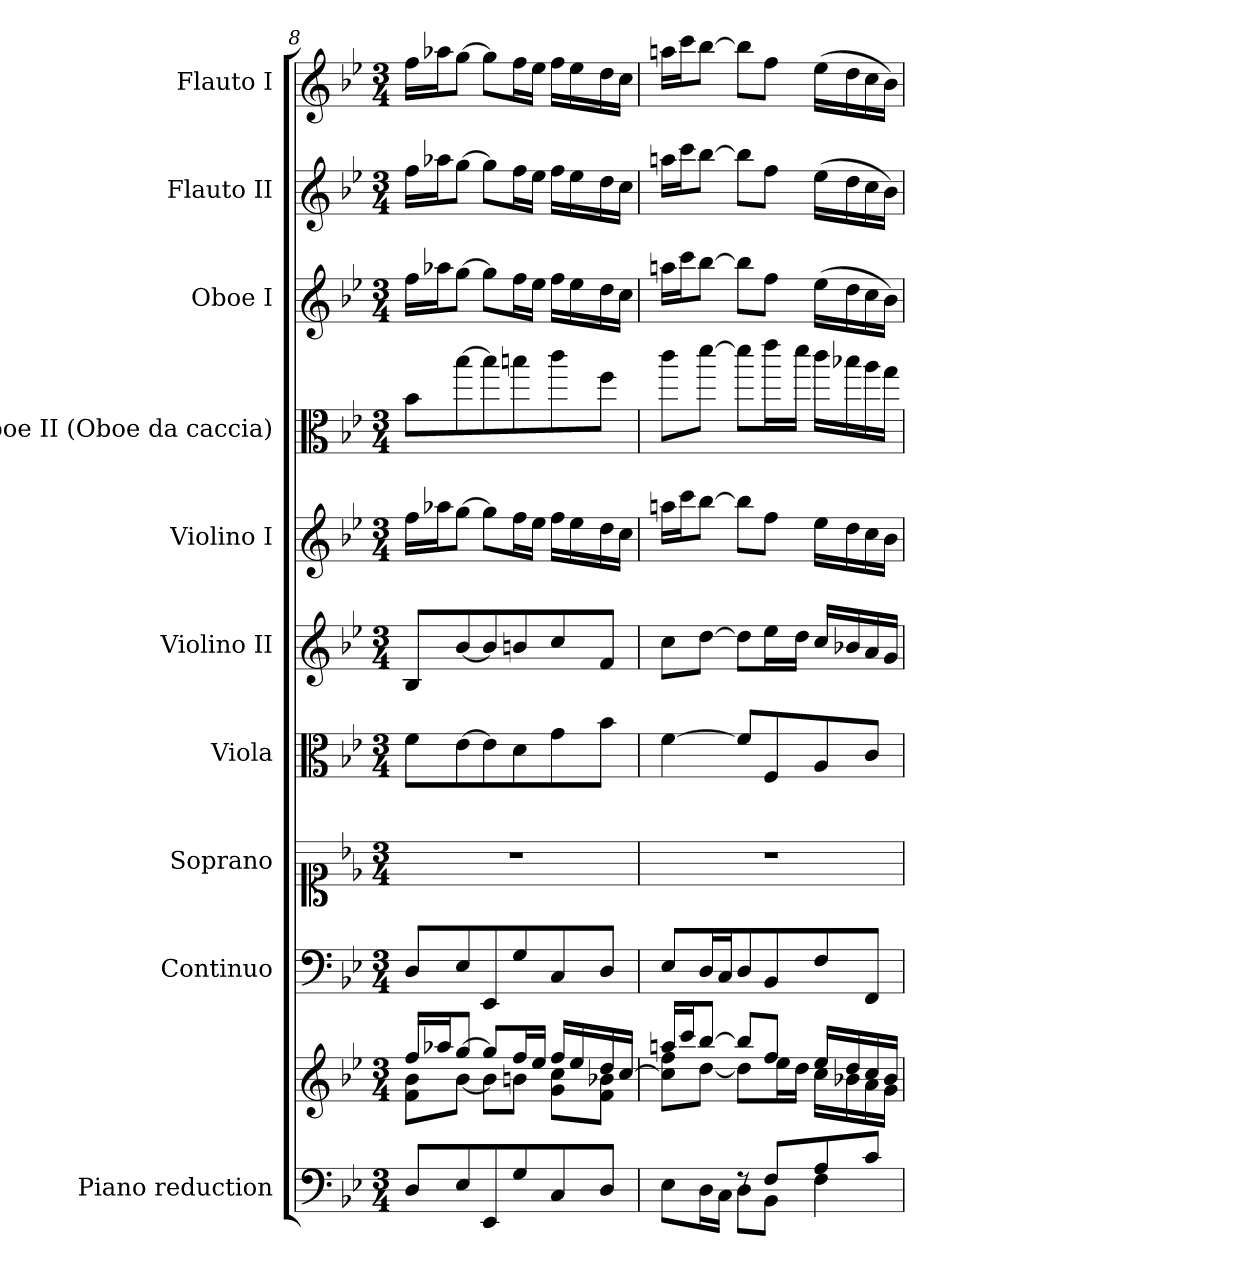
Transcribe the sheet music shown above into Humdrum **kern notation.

**kern	**kern	**kern	**kern	**kern	**kern	**kern	**kern	**kern	**kern	**kern
*part10	*part10	*part9	*part8	*part7	*part6	*part5	*part4	*part3	*part2	*part1
*staff11	*staff10	*staff9	*staff8	*staff7	*staff6	*staff5	*staff4	*staff3	*staff2	*staff1
*I"Piano reduction	*	*I"Continuo	*I"Soprano	*I"Viola	*I"Violino II	*I"Violino I	*I"Oboe II (Oboe da caccia)	*I"Oboe I	*I"Flauto II	*I"Flauto I
*I'Pno	*	*	*	*I'Vla	*I'Vln	*I'Vln	*	*I'Ob	*I'Fl	*I'Fl
*clefF4	*clefG2	*clefF4	*clefC1	*clefC3	*clefG2	*clefG2	*clefC3	*clefG2	*clefG2	*clefG2
*	*	*	*	*	*	*	*ITrd12c21	*	*	*
*k[b-e-]	*k[b-e-]	*k[b-e-]	*k[b-e-]	*k[b-e-]	*k[b-e-]	*k[b-e-]	*k[b-e-]	*k[b-e-]	*k[b-e-]	*k[b-e-]
*M3/4	*M3/4	*M3/4	*M3/4	*M3/4	*M3/4	*M3/4	*M3/4	*M3/4	*M3/4	*M3/4
=8	=8	=8	=8	=8	=8	=8	=8	=8	=8	=8
*	*^	*	*	*	*	*	*	*	*	*
8D/L	16ff/LL	8f\ 8b-\L	8D/L	2.r	8f\L	8B-/L	16ff\LL	8B-\L	16ff\LL	16ff\LL	16ff\LL
.	16aa-X/J	.	.	.	.	.	16aa-X\J	.	16aa-X\J	16aa-X\J	16aa-X\J
8E-/	[8gg/J	[8b-\J	8E-/	.	[8e-\	[8b-/	[8gg\J	[8b-\	[8gg\J	[8gg\J	[8gg\J
8EE-/	8gg/L]	8b-\L]	8EE-/	.	8e-\]	8b-/]	8gg\L]	8b-\]	8gg\L]	8gg\L]	8gg\L]
8G/	16ff/L	8bn\J	8G/	.	8d\	8bn/	16ff\L	8bn\	16ff\L	16ff\L	16ff\L
.	16ee-/JJ	.	.	.	.	.	16ee-\JJ	.	16ee-\JJ	16ee-\JJ	16ee-\JJ
8C/	16ff/LL	8g\ 8cc\L	8C/	.	8g\	8cc/	16ff\LL	8cc\	16ff\LL	16ff\LL	16ff\LL
.	16ee-/	.	.	.	.	.	16ee-\	.	16ee-\	16ee-\	16ee-\
8D/J	16dd/	8f\ 8b-X\J	8D/J	.	8b-\J	8f/J	16dd\	8f\J	16dd\	16dd\	16dd\
.	[16cc/JJ	.	.	.	.	.	16cc\JJ	.	16cc\JJ	16cc\JJ	16cc\JJ
=9	=9	=9	=9	=9	=9	=9	=9	=9	=9	=9	=9
*^	*	*	*	*	*	*	*	*	*	*	*
4ryy	8E-\L	16aan/LL	8cc\] 8ff\L	8E-/L	2.r	[4f\	8cc\L	16aan\LL	8cc\L	16aan\LL	16aan\LL	16aan\LL
.	.	16ccc/J	.	.	.	.	.	16ccc\J	.	16ccc\J	16ccc\J	16ccc\J
.	16D\L	[8bb-/J	[8dd\J	16D/L	.	.	[8dd\J	[8bb-\J	[8dd\J	[8bb-\J	[8bb-\J	[8bb-\J
.	16C\JJ	.	.	16C/J	.	.	.	.	.	.	.	.
8rF	8D\L	8bb-/L]	8dd\L]	8D/	.	8f/L]	8dd\L]	8bb-\L]	8dd\L]	8bb-\L]	8bb-\L]	8bb-\L]
8F/L	8BB-\J	8ff/J	16ee-\L	8BB-/	.	8F/	16ee-\L	8ff\J	16ee-\L	8ff\J	8ff\J	8ff\J
.	.	.	16dd\JJ	.	.	.	16dd\JJ	.	16dd\JJ	.	.	.
8A/	4F\	16ee-/LL	16cc\LL	8F/	.	8A/	16cc/LL	16ee-\LL	16cc\LL	(>16ee-\LL	(>16ee-\LL	(>16ee-\LL
.	.	16dd/	16b-X\	.	.	.	16b-X/	16dd\	16b-X\	16dd\	16dd\	16dd\
8c/J	.	16cc/	16a\	8FF/J	.	8c/J	16a/	16cc\	16a\	16cc\	16cc\	16cc\
.	.	16b-/JJ	16g\JJ	.	.	.	16g/JJ	16b-\JJ	16g\JJ	16b-\JJ)	16b-\JJ)	16b-\JJ)
*v	*v	*	*	*	*	*	*	*	*	*	*	*
*	*v	*v	*	*	*	*	*	*	*	*	*
=	=	=	=	=	=	=	=	=	=	=
*-	*-	*-	*-	*-	*-	*-	*-	*-	*-	*-
